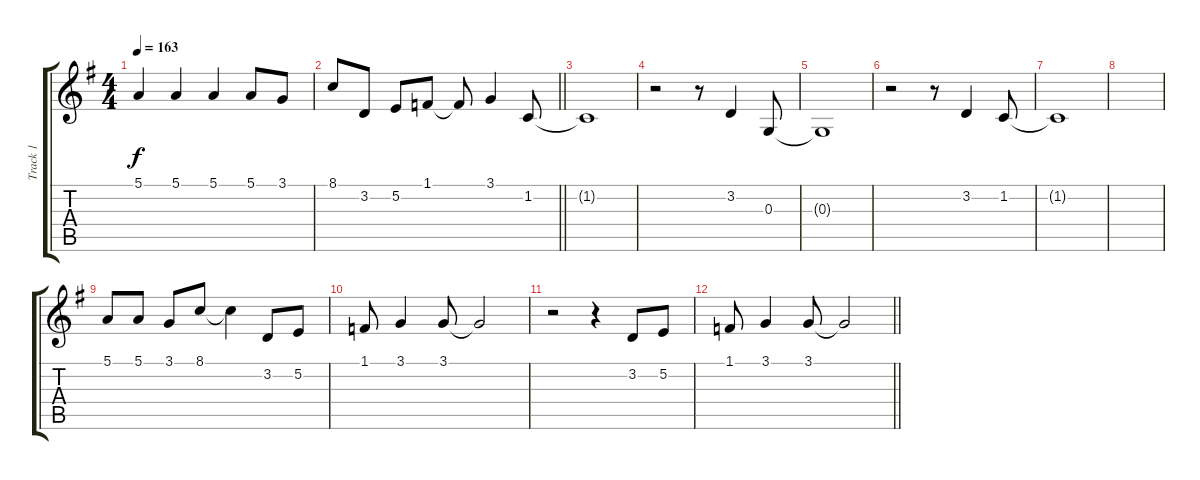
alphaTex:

\track ("Track 1" "Track 1") {instrument tenorsax}
\staff {score tabs}
\tuning (E4 B3 G3 D3 A2 E2) {hide}
\ts (4 4)
\tempo 163
\clef g2
\ks g
5.1.4{dy f} 5.1.4 5.1.4 5.1.8 3.1.8 |
\barLineRight lightlight
8.1.8 3.2.8 5.2.8 1.1.8 1.1{t}.8 3.1.4 1.2.8 |
1.2{t}.1 |
r.2 r.8 3.2.4 0.3.8 |
0.3{t}.1 |
r.2 r.8 3.2.4 1.2.8 |
1.2{t}.1 |
|
5.1.8 5.1.8 3.1.8 8.1.8 8.1{t}.4 3.2.8 5.2.8 |
1.1.8 3.1.4 3.1.8 3.1{t}.2 |
r.2 r.4 3.2.8 5.2.8 |
\barLineRight lightlight
1.1.8 3.1.4 3.1.8 3.1{t}.2
